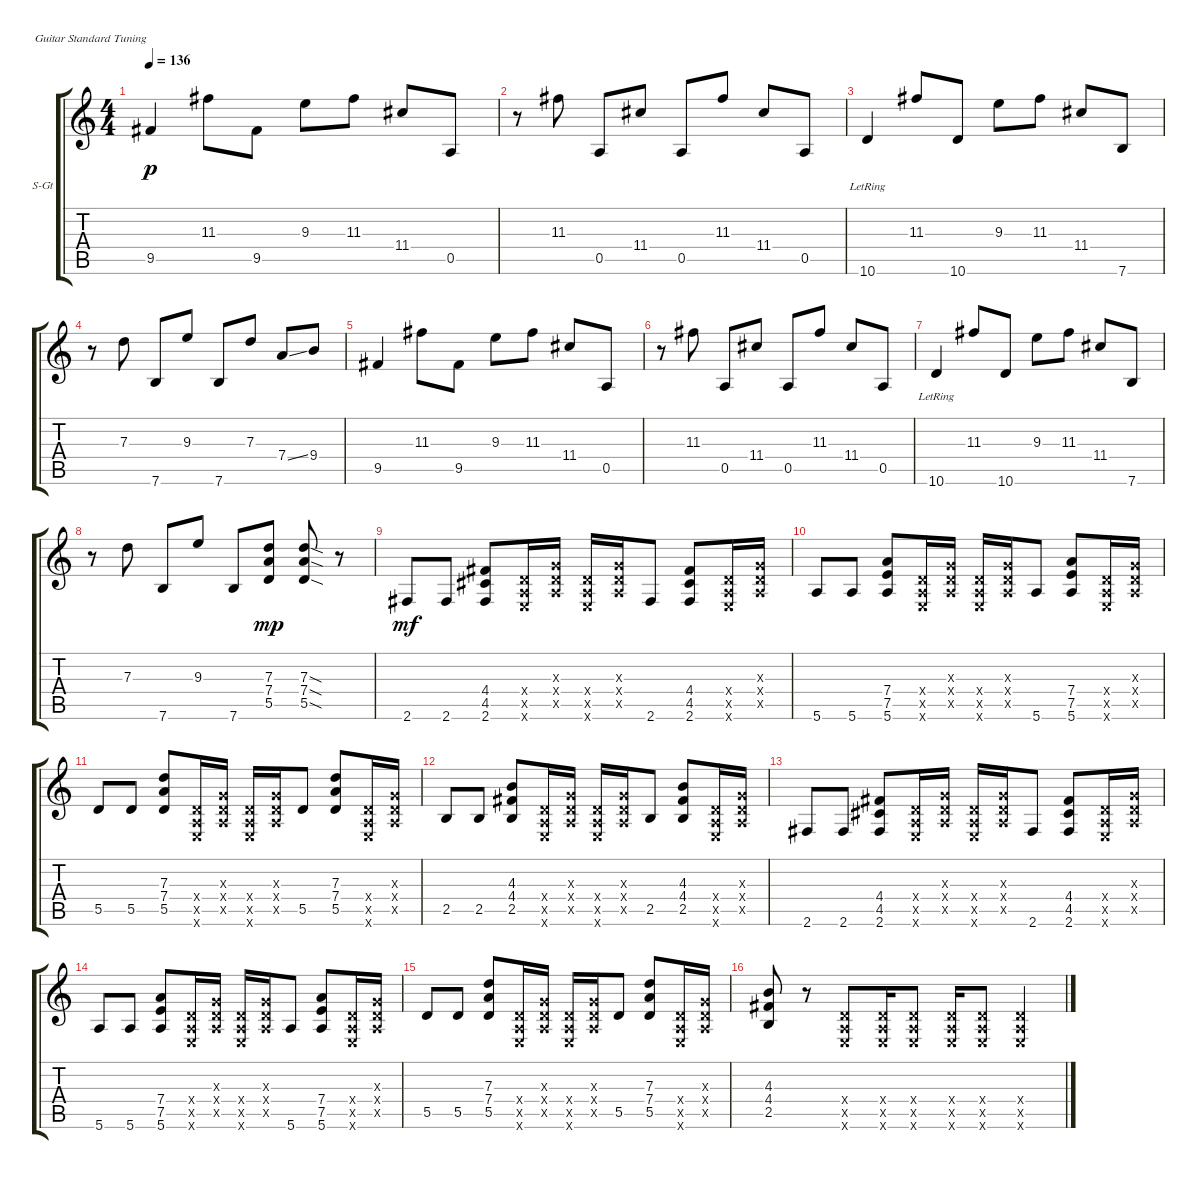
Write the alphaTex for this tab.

\defaultSystemsLayout 4
\bracketExtendMode groupsimilarinstruments
\firstSystemTrackNameOrientation horizontal
\otherSystemsTrackNameOrientation horizontal
\track ("Steel Guitar" "S-Gt") {instrument acousticguitarsteel}
\staff {score tabs}
\tuning (E4 B3 G3 D3 A2 E2)
\ts (4 4)
\tempo 136
\clef g2
\ks c
9.5.4{dy p instrument acousticguitarsteel} 11.3.8 9.5.8 9.3.8 11.3.8 11.4.8 0.5.8 |
r.8 11.3.8 0.5.8 11.4.8 0.5.8 11.3.8 11.4.8 0.5.8 |
10.6{lr}.4 11.3.8 10.6.8 9.3.8 11.3.8 11.4.8 7.6.8 |
r.8 7.3.8 7.6.8 9.3.8 7.6.8 7.3.8 7.4{ss}.8 9.4.8 |
9.5.4 11.3.8 9.5.8 9.3.8 11.3.8 11.4.8 0.5.8 |
r.8 11.3.8 0.5.8 11.4.8 0.5.8 11.3.8 11.4.8 0.5.8 |
10.6{lr}.4 11.3.8 10.6.8 9.3.8 11.3.8 11.4.8 7.6.8 |
r.8 7.3.8 7.6.8 9.3.8 7.6.8 (7.3 7.4 5.5).8{dy mp} (7.4{sod} 7.3{sod} 5.5{sod}).8 r.8 |
2.6.8{dy mf} 2.6.8 (2.6 4.5 4.4).8 (0.4{x} 0.5{x} 0.6{x}).16 (0.3{x} 0.4{x} 0.5{x}).16 (0.4{x} 0.6{x} 0.5{x}).16 (0.3{x} 0.4{x} 0.5{x}).16 2.6.8 (2.6 4.5 4.4).8 (0.4{x} 0.6{x} 0.5{x}).16 (0.3{x} 0.4{x} 0.5{x}).16 |
5.6.8 5.6.8 (7.4 7.5 5.6).8 (0.4{x} 0.5{x} 0.6{x}).16 (0.3{x} 0.4{x} 0.5{x}).16 (0.4{x} 0.6{x} 0.5{x}).16 (0.3{x} 0.4{x} 0.5{x}).16 5.6.8 (7.4 7.5 5.6).8 (0.4{x} 0.6{x} 0.5{x}).16 (0.3{x} 0.4{x} 0.5{x}).16 |
5.5.8 5.5.8 (7.3 7.4 5.5).8 (0.4{x} 0.5{x} 0.6{x}).16 (0.3{x} 0.4{x} 0.5{x}).16 (0.4{x} 0.6{x} 0.5{x}).16 (0.3{x} 0.4{x} 0.5{x}).16 5.5.8 (7.3 7.4 5.5).8 (0.4{x} 0.6{x} 0.5{x}).16 (0.3{x} 0.4{x} 0.5{x}).16 |
2.5.8 2.5.8 (4.4 2.5 4.3).8 (0.4{x} 0.5{x} 0.6{x}).16 (0.3{x} 0.4{x} 0.5{x}).16 (0.4{x} 0.6{x} 0.5{x}).16 (0.3{x} 0.4{x} 0.5{x}).16 2.5.8 (4.4 2.5 4.3).8 (0.4{x} 0.6{x} 0.5{x}).16 (0.3{x} 0.4{x} 0.5{x}).16 |
2.6.8 2.6.8 (2.6 4.5 4.4).8 (0.4{x} 0.5{x} 0.6{x}).16 (0.3{x} 0.4{x} 0.5{x}).16 (0.4{x} 0.6{x} 0.5{x}).16 (0.3{x} 0.4{x} 0.5{x}).16 2.6.8 (2.6 4.5 4.4).8 (0.4{x} 0.6{x} 0.5{x}).16 (0.3{x} 0.4{x} 0.5{x}).16 |
5.6.8 5.6.8 (7.4 7.5 5.6).8 (0.4{x} 0.5{x} 0.6{x}).16 (0.3{x} 0.4{x} 0.5{x}).16 (0.4{x} 0.6{x} 0.5{x}).16 (0.3{x} 0.4{x} 0.5{x}).16 5.6.8 (7.4 7.5 5.6).8 (0.4{x} 0.6{x} 0.5{x}).16 (0.3{x} 0.4{x} 0.5{x}).16 |
5.5.8 5.5.8 (7.3 7.4 5.5).8 (0.4{x} 0.5{x} 0.6{x}).16 (0.3{x} 0.4{x} 0.5{x}).16 (0.4{x} 0.6{x} 0.5{x}).16 (0.3{x} 0.4{x} 0.5{x}).16 5.5.8 (7.3 7.4 5.5).8 (0.4{x} 0.6{x} 0.5{x}).16 (0.3{x} 0.4{x} 0.5{x}).16 |
(2.5 4.4 4.3).8 r.8 (0.4{x} 0.5{x} 0.6{x}).8 (0.4{x} 0.6{x} 0.5{x}).16 (0.4{x} 0.5{x} 0.6{x}).8 (0.4{x} 0.6{x} 0.5{x}).16 (0.4{x} 0.5{x} 0.6{x}).8 (0.4{x} 0.6{x} 0.5{x}).4
